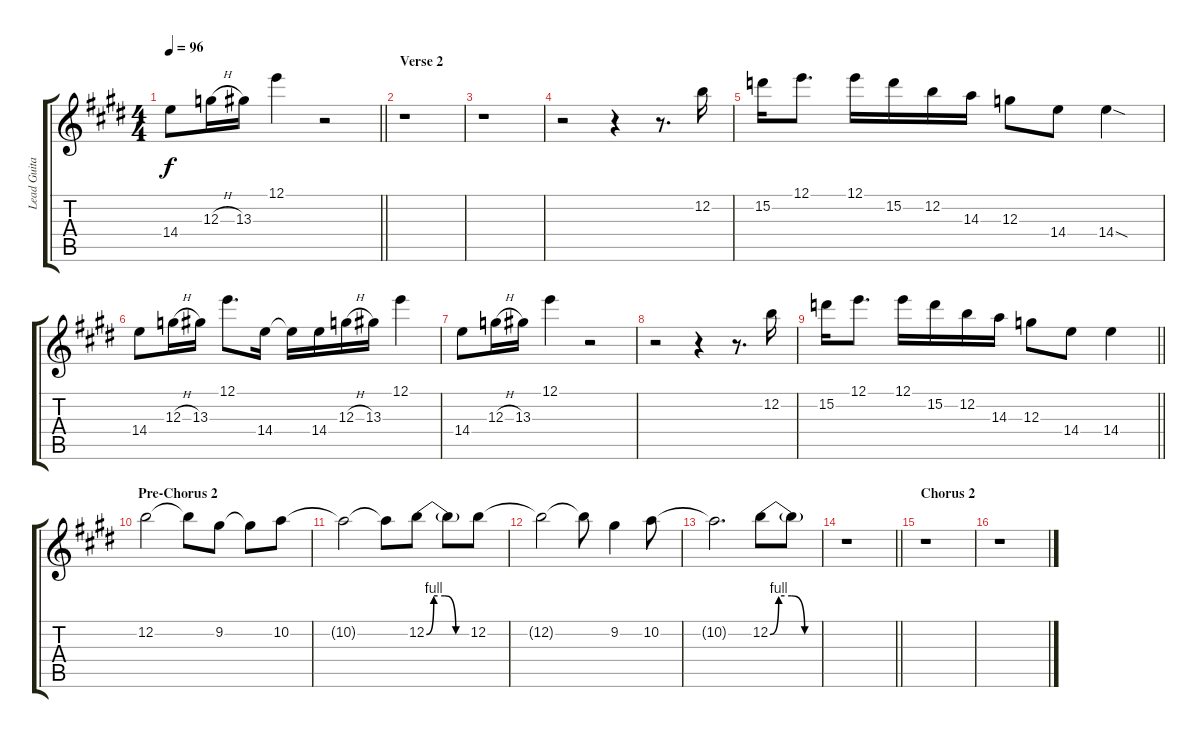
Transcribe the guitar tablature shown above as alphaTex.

\track ("Lead Guitar" "Lead Guita") {instrument distortionguitar}
\staff {score tabs}
\tuning (E4 B3 G3 D3 A2 E2) {hide}
\ts (4 4)
\tempo 96
\clef g2
\barLineRight lightlight
\ks c#minor
14.4.8{dy f} 12.3{h}.16 13.3.16 12.1.4 r.2 |
\section ("" "Verse 2")
r.1 |
r.1 |
r.2 r.4 r.8{d} 12.2.16 |
15.2.16 12.1.8{d} 12.1.16 15.2.16 12.2.16 14.3.16 12.3.8 14.4.8 14.4{sod}.4 |
14.4.8 12.3{h}.16 13.3.16 12.1.8{d} 14.4.16 14.4{t}.16 14.4.16 12.3{h}.16 13.3.16 12.1.4 |
14.4.8 12.3{h}.16 13.3.16 12.1.4 r.2 |
r.2 r.4 r.8{d} 12.2.16 |
\barLineRight lightlight
15.2.16 12.1.8{d} 12.1.16 15.2.16 12.2.16 14.3.16 12.3.8 14.4.8 14.4.4 |
\section ("" "Pre-Chorus 2")
12.2.2 12.2{t}.8 9.2.8 9.2{t}.8 10.2.8 |
10.2{t}.2 10.2{t}.8 12.2{be (custom 0 0 10 4 25 4 40 0 60 0)}.8 12.2{t}.8 12.2.8 |
12.2{t}.2 12.2{t}.8 9.2.4 10.2.8 |
10.2{t}.2{d} 12.2{be (custom 0 0 10 4 25 4 40 0 60 0)}.8 12.2{t}.8 |
\barLineRight lightlight
\ks e
r.1 |
\section ("" "Chorus 2")
\ks c#minor
r.1 |
r.1
